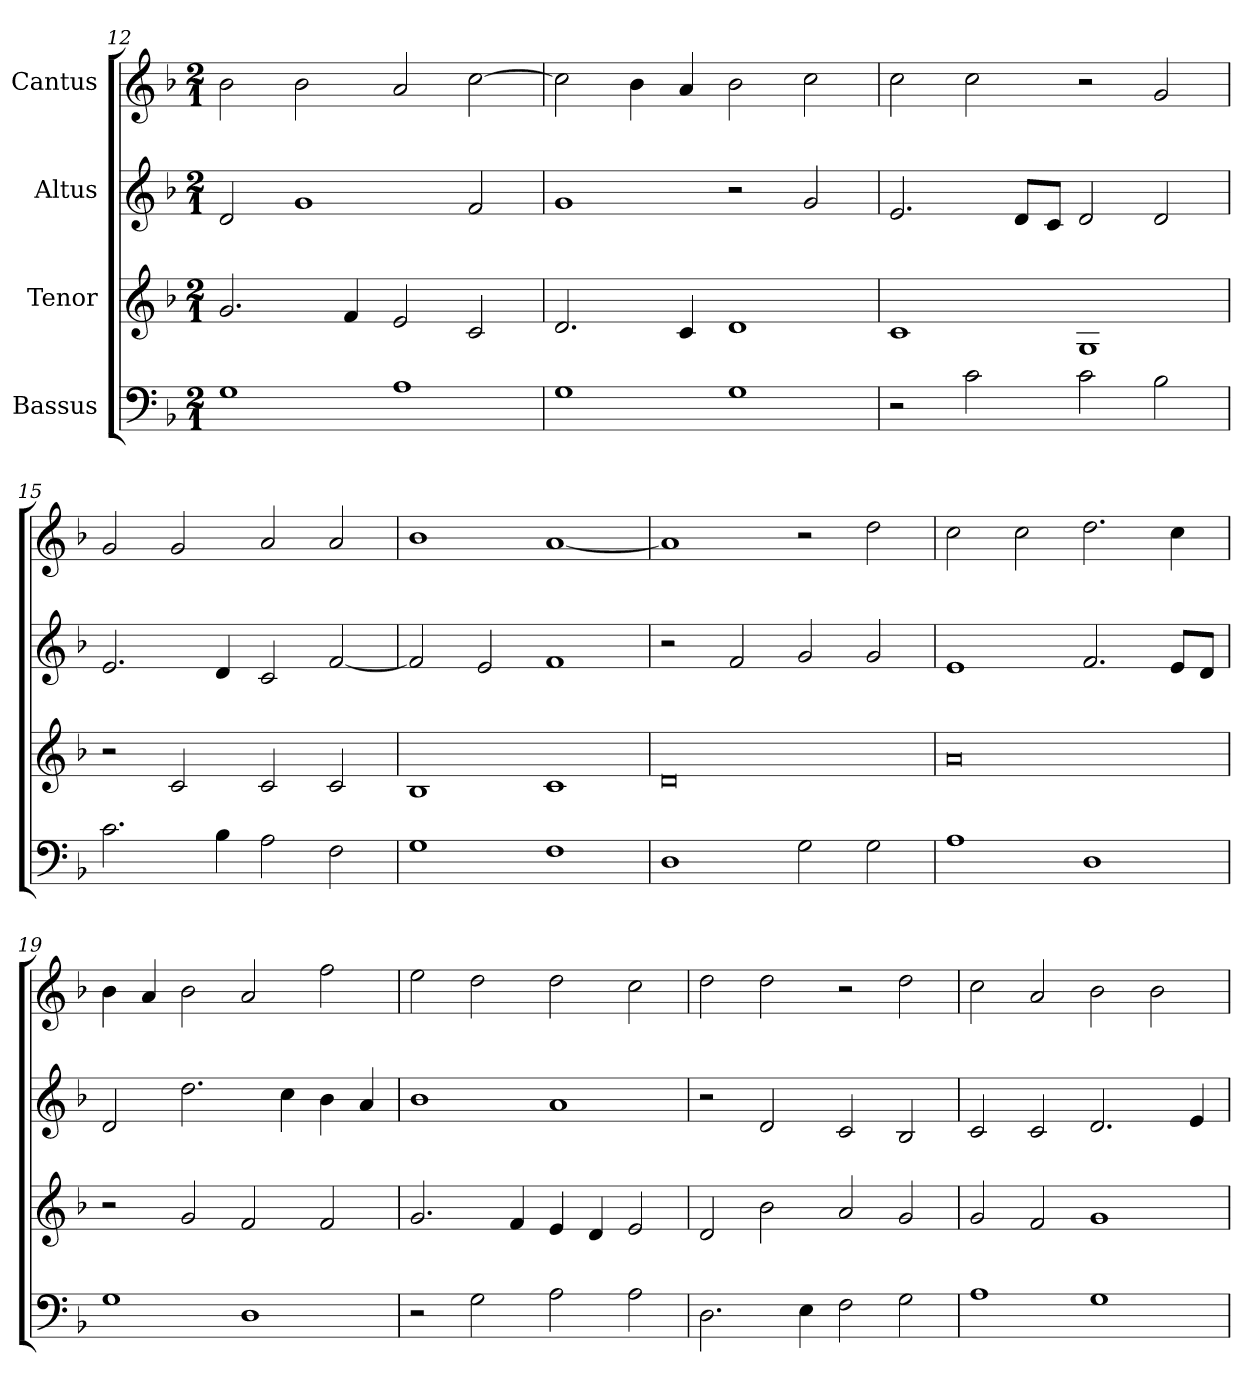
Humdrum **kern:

**kern	**kern	**kern	**kern
*part4	*part3	*part2	*part1
*staff4	*staff3	*staff2	*staff1
*I"Bassus	*I"Tenor	*I"Altus	*I"Cantus
*clefF4	*clefG2	*clefG2	*clefG2
*k[b-]	*k[b-]	*k[b-]	*k[b-]
*F:	*F:	*F:	*F:
*M2/1	*M2/1	*M2/1	*M2/1
=12	=12	=12	=12
1Gi	2.gi/	2di/	2b-i\
.	.	1gi	2b-i\
.	4fi/	.	.
1Ai	2ei/	.	2ai/
.	2ci/	2fi/	[>2cci\
=13	=13	=13	=13
1Gi	2.di/	1gi	2cci\]
.	.	.	4b-i\
.	4ci/	.	4ai/
1Gi	1di	2r	2b-i\
.	.	2gi/	2cci\
=14	=14	=14	=14
2r	1ci	2.ei/	2cci\
2ci\	.	.	2cci\
.	.	8di/L	.
.	.	8ci/J	.
2ci\	1Gi	2di/	2r
2B-i\	.	2di/	2gi/
=15	=15	=15	=15
2.ci\	2r	2.ei/	2gi/
.	2ci/	.	2gi/
4B-i\	.	4di/	.
2Ai\	2ci/	2ci/	2ai/
2Fi\	2ci/	[<2fi/	2ai/
!!LO:LB:g=z
=16	=16	=16	=16
1Gi	1B-i	2fi/]	1b-i
.	.	2ei/	.
1Fi	1ci	1fi	[<1ai
=17	=17	=17	=17
1Di	0di	2r	1ai]
.	.	2fi/	.
2Gi\	.	2gi/	2r
2Gi\	.	2gi/	2ddi\
=18	=18	=18	=18
1Ai	0ai	1ei	2cci\
.	.	.	2cci\
1Di	.	2.fi/	2.ddi\
.	.	8ei/L	4cci\
.	.	8di/J	.
=19	=19	=19	=19
1Gi	2r	2di/	4b-i\
.	.	.	4ai/
.	2gi/	2.ddi\	2b-i\
1Di	2fi/	.	2ai/
.	.	4cci\	.
.	2fi/	4b-i\	2ffi\
.	.	4ai/	.
=20	=20	=20	=20
2r	2.gi/	1b-i	2eei\
2Gi\	.	.	2ddi\
.	4fi/	.	.
2Ai\	4ei/	1ai	2ddi\
.	4di/	.	.
2Ai\	2ei/	.	2cci\
!!LO:LB:g=z
=21	=21	=21	=21
2.Di\	2di/	2r	2ddi\
.	2b-i\	2di/	2ddi\
4Ei\	.	.	.
2Fi\	2ai/	2ci/	2r
2Gi\	2gi/	2B-i/	2ddi\
=22	=22	=22	=22
1Ai	2gi/	2ci/	2cci\
.	2fi/	2ci/	2ai/
1Gi	1gi	2.di/	2b-i\
.	.	.	2b-i\
.	.	4ei/	.
=	=	=	=
*-	*-	*-	*-
